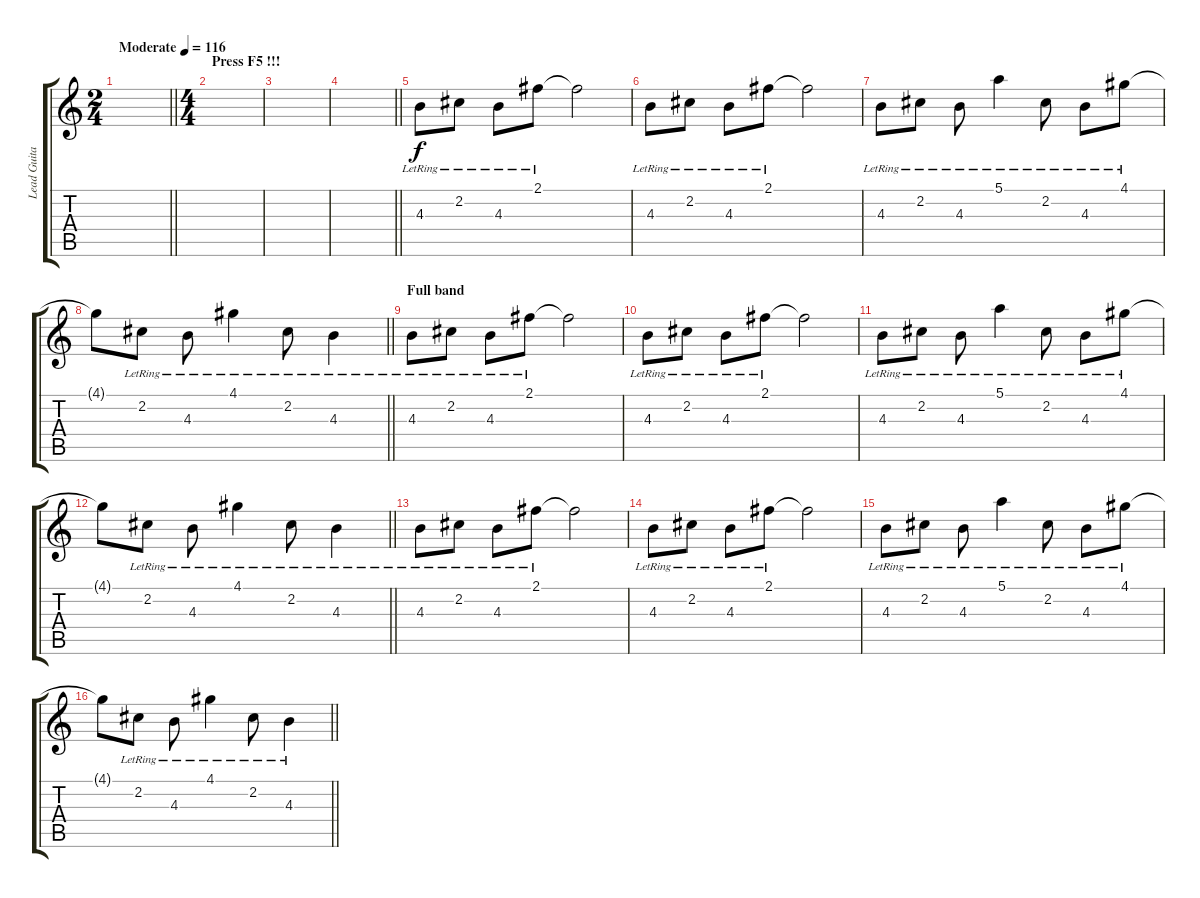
\track ("Lead Guitar" "Lead Guita") {instrument electricguitarclean}
\staff {score tabs}
\tuning (E4 B3 G3 D3 A2 E2) {hide}
\ts (2 4)
\section ("" "")
\tempo (116 "Moderate")
\clef g2
\barLineRight lightlight
\ks c
|
\ts (4 4)
\section ("" "Press F5 !!!")
|
|
\barLineRight lightlight
|
4.3{lr}.8 2.2{lr}.8 4.3{lr}.8 2.1{lr}.8 2.1{t}.2 |
4.3{lr}.8 2.2{lr}.8 4.3{lr}.8 2.1{lr}.8 2.1{t}.2 |
4.3{lr}.8 2.2{lr}.8 4.3{lr}.8 5.1{lr}.4 2.2{lr}.8 4.3{lr}.8 4.1{lr}.8 |
\barLineRight lightlight
4.1{t}.8 2.2{lr}.8 4.3{lr}.8 4.1{lr}.4 2.2{lr}.8 4.3{lr}.4 |
\section ("" "Full band")
4.3{lr}.8 2.2{lr}.8 4.3{lr}.8 2.1{lr}.8 2.1{t}.2 |
4.3{lr}.8 2.2{lr}.8 4.3{lr}.8 2.1{lr}.8 2.1{t}.2 |
4.3{lr}.8 2.2{lr}.8 4.3{lr}.8 5.1{lr}.4 2.2{lr}.8 4.3{lr}.8 4.1{lr}.8 |
\barLineRight lightlight
4.1{t}.8 2.2{lr}.8 4.3{lr}.8 4.1{lr}.4 2.2{lr}.8 4.3{lr}.4 |
4.3{lr}.8 2.2{lr}.8 4.3{lr}.8 2.1{lr}.8 2.1{t}.2 |
4.3{lr}.8 2.2{lr}.8 4.3{lr}.8 2.1{lr}.8 2.1{t}.2 |
4.3{lr}.8 2.2{lr}.8 4.3{lr}.8 5.1{lr}.4 2.2{lr}.8 4.3{lr}.8 4.1{lr}.8 |
\barLineRight lightlight
4.1{t}.8 2.2{lr}.8 4.3{lr}.8 4.1{lr}.4 2.2{lr}.8 4.3{lr}.4
